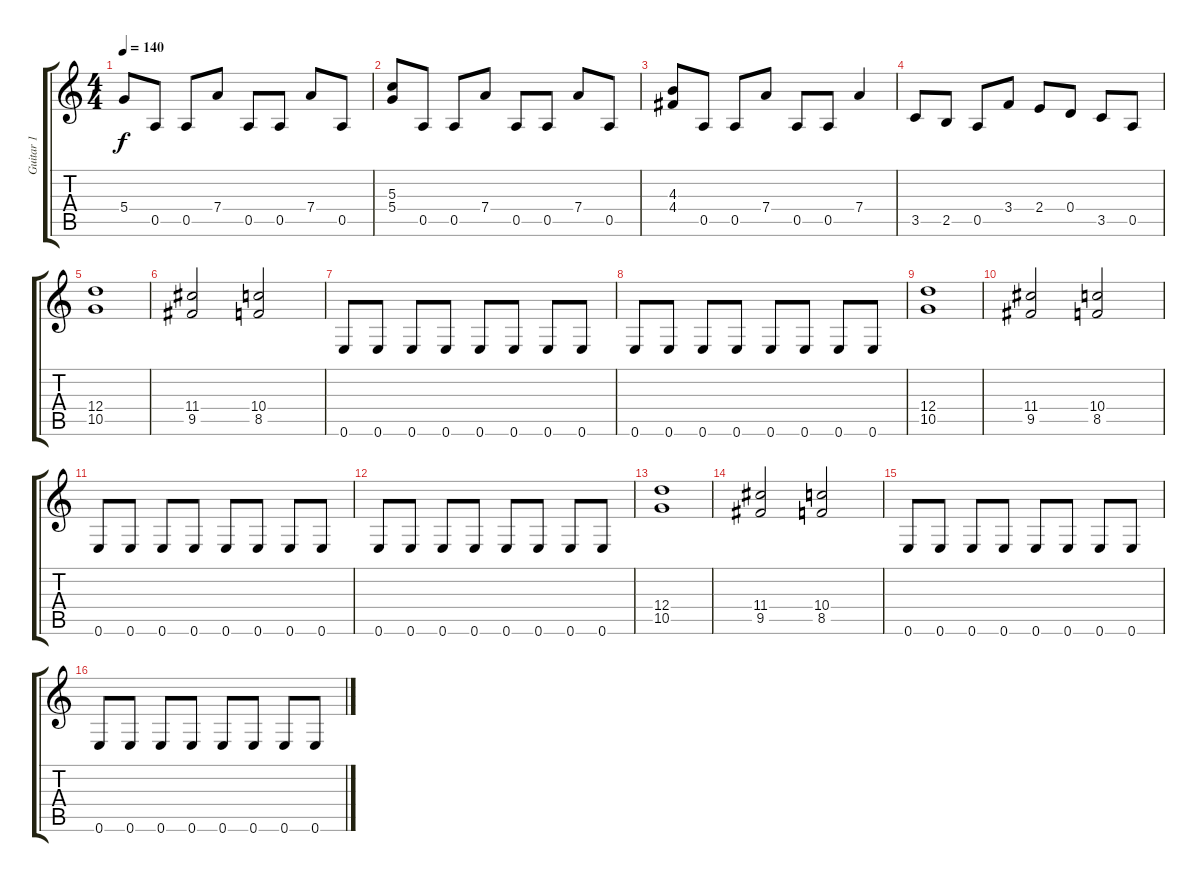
\track ("Guitar 1" "Guitar 1") {instrument overdrivenguitar}
\staff {score tabs}
\tuning (E4 B3 G3 D3 A2 E2) {hide}
\ts (4 4)
\tempo 140
\clef g2
\ks c
5.4.8{dy f} 0.5.8 0.5.8 7.4.8 0.5.8 0.5.8 7.4.8 0.5.8 |
(5.3 5.4).8 0.5.8 0.5.8 7.4.8 0.5.8 0.5.8 7.4.8 0.5.8 |
(4.3 4.4).8 0.5.8 0.5.8 7.4.8 0.5.8 0.5.8 7.4.4 |
3.5.8 2.5.8 0.5.8 3.4.8 2.4.8 0.4.8 3.5.8 0.5.8 |
(12.4 10.5).1 |
(11.4 9.5).2 (10.4 8.5).2 |
0.6.8 0.6.8 0.6.8 0.6.8 0.6.8 0.6.8 0.6.8 0.6.8 |
0.6.8 0.6.8 0.6.8 0.6.8 0.6.8 0.6.8 0.6.8 0.6.8 |
(12.4 10.5).1 |
(11.4 9.5).2 (10.4 8.5).2 |
0.6.8 0.6.8 0.6.8 0.6.8 0.6.8 0.6.8 0.6.8 0.6.8 |
0.6.8 0.6.8 0.6.8 0.6.8 0.6.8 0.6.8 0.6.8 0.6.8 |
(12.4 10.5).1 |
(11.4 9.5).2 (10.4 8.5).2 |
0.6.8 0.6.8 0.6.8 0.6.8 0.6.8 0.6.8 0.6.8 0.6.8 |
0.6.8 0.6.8 0.6.8 0.6.8 0.6.8 0.6.8 0.6.8 0.6.8
